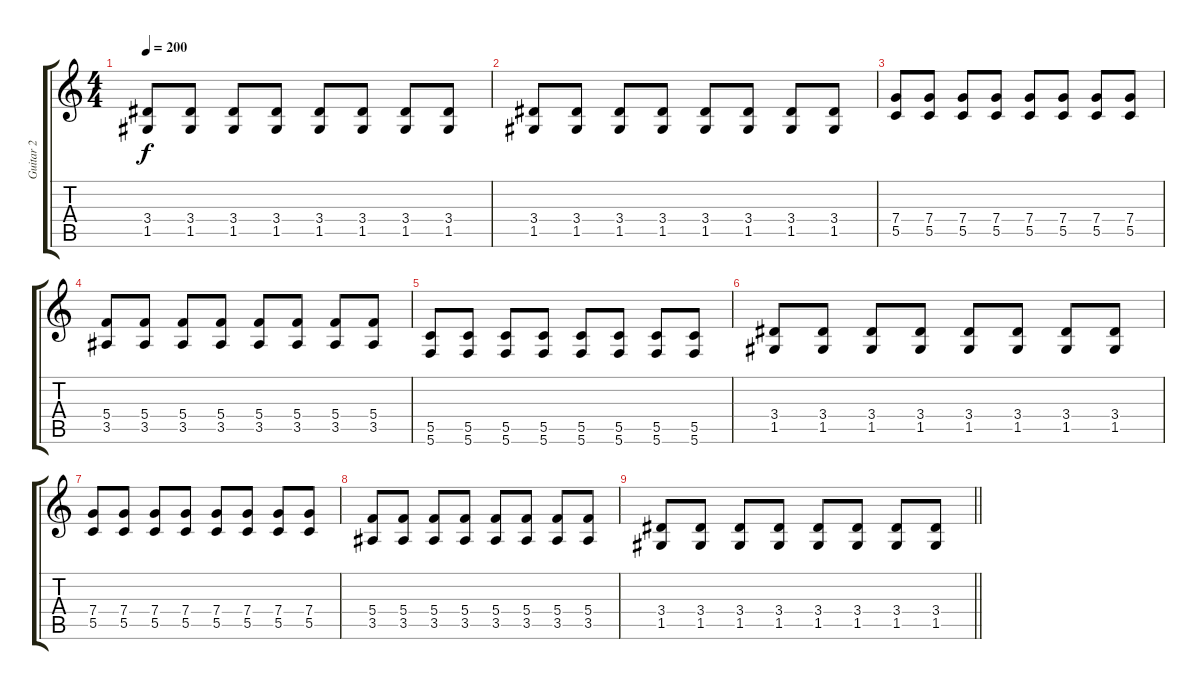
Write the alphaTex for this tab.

\track ("Guitar 2" "Guitar 2") {instrument distortionguitar}
\staff {score tabs}
\tuning (D4 A3 F3 C3 G2 C2) {hide}
\ts (4 4)
\tempo 200
\clef g2
\ks c
(3.4 1.5).8{dy f} (3.4 1.5).8 (3.4 1.5).8 (3.4 1.5).8 (3.4 1.5).8 (3.4 1.5).8 (3.4 1.5).8 (3.4 1.5).8 |
(3.4 1.5).8 (3.4 1.5).8 (3.4 1.5).8 (3.4 1.5).8 (3.4 1.5).8 (3.4 1.5).8 (3.4 1.5).8 (3.4 1.5).8 |
(7.4 5.5).8 (7.4 5.5).8 (7.4 5.5).8 (7.4 5.5).8 (7.4 5.5).8 (7.4 5.5).8 (7.4 5.5).8 (7.4 5.5).8 |
(5.4 3.5).8 (5.4 3.5).8 (5.4 3.5).8 (5.4 3.5).8 (5.4 3.5).8 (5.4 3.5).8 (5.4 3.5).8 (5.4 3.5).8 |
(5.5 5.6).8 (5.5 5.6).8 (5.5 5.6).8 (5.5 5.6).8 (5.5 5.6).8 (5.5 5.6).8 (5.5 5.6).8 (5.5 5.6).8 |
(3.4 1.5).8 (3.4 1.5).8 (3.4 1.5).8 (3.4 1.5).8 (3.4 1.5).8 (3.4 1.5).8 (3.4 1.5).8 (3.4 1.5).8 |
(7.4 5.5).8 (7.4 5.5).8 (7.4 5.5).8 (7.4 5.5).8 (7.4 5.5).8 (7.4 5.5).8 (7.4 5.5).8 (7.4 5.5).8 |
(5.4 3.5).8 (5.4 3.5).8 (5.4 3.5).8 (5.4 3.5).8 (5.4 3.5).8 (5.4 3.5).8 (5.4 3.5).8 (5.4 3.5).8 |
\barLineRight lightlight
(3.4 1.5).8 (3.4 1.5).8 (3.4 1.5).8 (3.4 1.5).8 (3.4 1.5).8 (3.4 1.5).8 (3.4 1.5).8 (3.4 1.5).8
